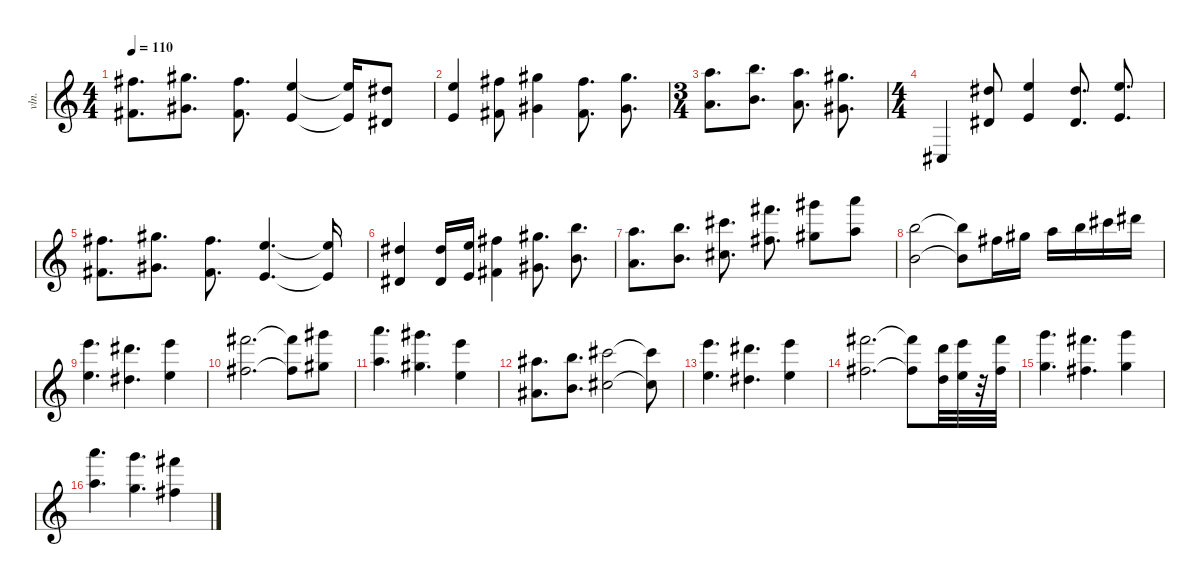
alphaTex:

\defaultSystemsLayout 4
\hideDynamics
\bracketExtendMode nobrackets
\otherSystemsTrackNameOrientation horizontal
\track ("Strings" "vln.") {instrument stringensemble1}
\staff {score}
\tuning (E4 B3 G3 D3 A2 E2)
\ts (4 4)
\tempo 110
\clef g2
\ks c
(14.1{acc #} 16.4{acc #}).8{d dy f beam Down} (16.1{acc #} 18.4{acc #}).8{d beam Down} (14.1{acc #} 16.4{acc #}).8{d beam Down} (12.1 14.4).4{beam Up} (12.1{t} 14.4{t}).16{beam Up} (11.1{acc #} 13.4{acc #}).8{beam Up} |
(12.1 14.4).4{beam Up} (14.1{acc #} 16.4{acc #}).8{beam Down} (16.1{acc #} 18.4{acc #}).4{beam Down} (14.1{acc #} 16.4{acc #}).8{d beam Down} (16.1{acc #} 18.4{acc #}).8{d beam Down} |
\ts (3 4)
\beaming (8 2 2 2)
(17.1 19.4).8{d beam Down} (19.1 21.4).8{d beam Down} (17.1 19.4).8{d beam Down} (16.1{acc #} 18.4{acc #}).8{d beam Down} |
\ts (4 4)
\beaming (8 2 2 2 2)
9.6{acc #}.4{beam Up} (11.1{acc #} 13.4{acc #}).8{beam Up} (12.1 14.4).4{beam Up} (11.1{acc #} 13.4{acc #}).8{d beam Up} (12.1 14.4).8{d beam Up} |
(14.1{acc #} 16.4{acc #}).8{d beam Down} (16.1{acc #} 18.4{acc #}).8{d beam Down} (14.1{acc #} 16.4{acc #}).8{d beam Down} (12.1 14.4).4{d beam Up} (12.1{t} 14.4{t}).16{beam Up} |
(11.1{acc #} 13.4{acc #}).4{beam Up} (11.1{acc #} 13.4{acc #}).16{beam Up} (12.1 14.4).16{beam Up} (14.1{acc #} 16.4{acc #}).4{beam Down} (16.1{acc #} 18.4{acc #}).8{d beam Down} (19.1 16.3).8{d beam Down} |
(17.1 19.4).8{d beam Down} (19.1 21.4).8{d beam Down} (21.1{acc #} 23.4{acc #}).8{d beam Down} (26.1{acc #} 23.3{acc #}).8{d beam Down} (28.1{acc #} 21.2{acc #}).8{beam Down} (29.1 22.2).8{beam Down} |
(19.1 21.4).2{beam Down} (19.1{t} 21.4{t}).8{beam Down} 19.2{acc #}.16{beam Down} 21.2{acc #}.16{beam Down} 22.2.16{beam Down} 19.1.16{beam Down} 21.1{acc #}.16{beam Down} 23.1{acc #}.16{beam Down} |
(24.1 21.3).4{d beam Down} (23.1{acc #} 20.3{acc #}).4{d beam Down} (24.1 21.3).4{beam Down} |
(26.1{acc #} 23.3{acc #}).2{d beam Down} (26.1{t acc #} 23.3{t acc #}).8{beam Down} (28.1{acc #} 21.2{acc #}).8{beam Down} |
(29.1 22.2).4{d beam Down} (28.1{acc #} 21.2{acc #}).4{d beam Down} (24.1 21.3).4{beam Down} |
(18.1{acc #} 20.4{acc #}).8{d beam Down} (19.1 21.4).8{d beam Down} (21.1{acc #} 23.4{acc #}).2{beam Down} (21.1{t acc #} 23.4{t acc #}).8{beam Down} |
(24.1 21.3).4{d beam Down} (23.1{acc #} 20.3{acc #}).4{d beam Down} (24.1 21.3).4{beam Down} |
(26.1{acc #} 23.3{acc #}).2{d beam Down} (26.1{t acc #} 23.3{t acc #}).8{beam Down} (22.1 24.4).32{beam Down} (24.1 21.3).32{beam Down} r.32{beam Down} (26.1{acc #} 23.3{acc #}).32{beam Down} |
(27.1 24.3).4{d beam Down} (26.1{acc #} 23.3{acc #}).4{d beam Down} (27.1 24.3).4{beam Down} |
(29.1 22.2).4{d beam Down} (27.1 24.3).4{d beam Down} (26.1{acc #} 23.3{acc #}).4{beam Down}
